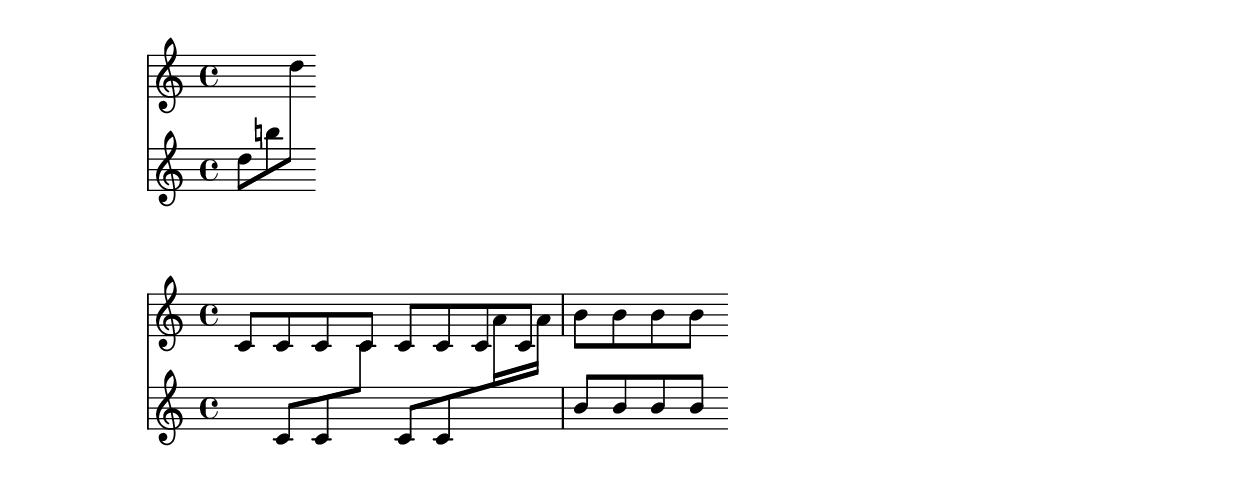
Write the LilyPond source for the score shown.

\header {
  texidoc = "cross staff beams work with collisions."
}

\version "2.19.21"

<<
 \new Staff = "PianoRH" s4.
 \new Staff = "PianoLH" {
   d''8 [b''! \change Staff = "PianoRH"  d'' ]
 }
>>

<<
  \new Staff = up \relative {
    c'8 c c c
    c c c c
    b' b b b
  }
  \new Staff = down \relative {
    s8 c' c \change Staff = up c
    \change Staff = down c [ c s16 \change Staff = up a'16 s16 a16 ]
    \stemUp
    \change Staff = down b8 b b b \change Staff = up
  }
>>
